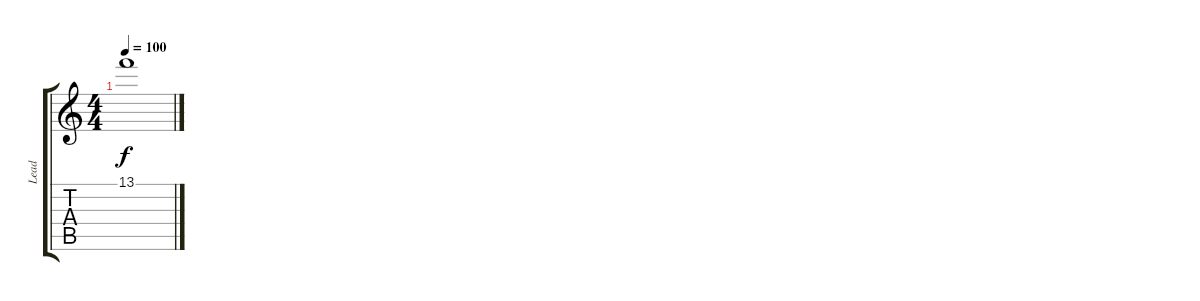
\track ("Lead" "Lead") {instrument distortionguitar}
\staff {score tabs}
\tuning (E4 B3 G3 D3 A2 E2) {hide}
\ts (4 4)
\tempo 100
\clef g2
\ks c
13.1{t}.1{dy f}
